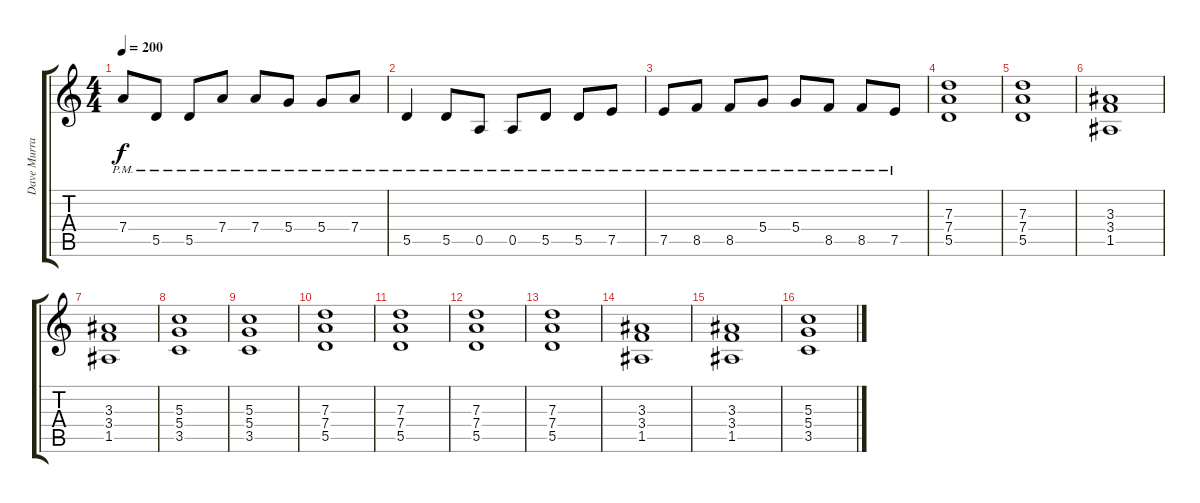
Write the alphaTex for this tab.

\track ("Dave Murray" "Dave Murra") {instrument distortionguitar}
\staff {score tabs}
\tuning (E4 B3 G3 D3 A2 E2) {hide}
\ts (4 4)
\tempo 200
\clef g2
\ks c
7.4{pm}.8{dy f} 5.5{pm}.8 5.5{pm}.8 7.4{pm}.8 7.4{pm}.8 5.4{pm}.8 5.4{pm}.8 7.4{pm}.8 |
5.5{pm}.4 5.5{pm}.8 0.5{pm}.8 0.5{pm}.8 5.5{pm}.8 5.5{pm}.8 7.5{pm}.8 |
7.5{pm}.8 8.5{pm}.8 8.5{pm}.8 5.4{pm}.8 5.4{pm}.8 8.5{pm}.8 8.5{pm}.8 7.5{pm}.8 |
(7.3 7.4 5.5).1 |
(7.3 7.4 5.5).1 |
(3.3 3.4 1.5).1 |
(3.3 3.4 1.5).1 |
(5.3 5.4 3.5).1 |
(5.3 5.4 3.5).1 |
(7.3 7.4 5.5).1 |
(7.3 7.4 5.5).1 |
(7.3 7.4 5.5).1 |
(7.3 7.4 5.5).1 |
(3.3 3.4 1.5).1 |
(3.3 3.4 1.5).1 |
(5.3 5.4 3.5).1
